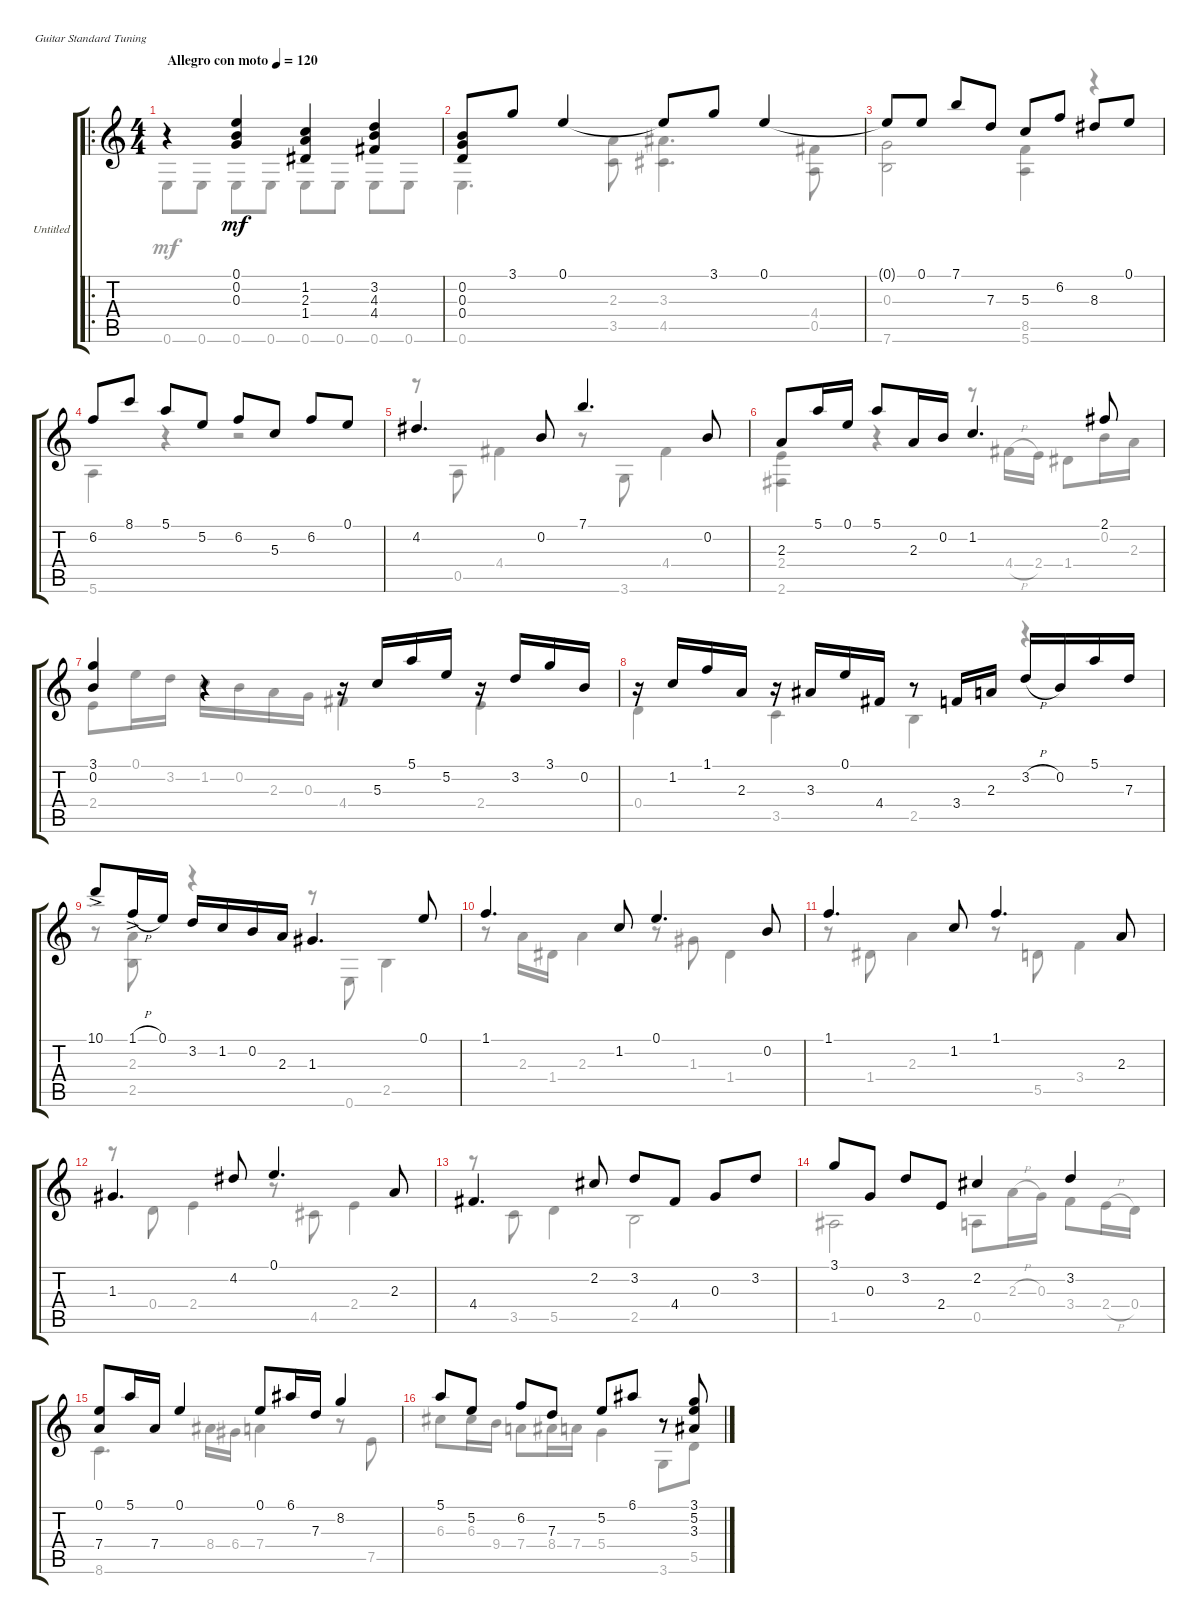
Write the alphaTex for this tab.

\bracketExtendMode groupsimilarinstruments
\firstSystemTrackNameOrientation horizontal
\otherSystemsTrackNameOrientation horizontal
\track ("Untitled" "Untitled") {instrument acousticguitarnylon}
\staff {score tabs}
\tuning (E4 B3 G3 D3 A2 E2)
\voice
\ro
\ts (4 4)
\tempo (120 "Allegro con moto")
\clef g2
\ks c
r.4{dy mf instrument acousticguitarnylon} (0.1 0.2 0.3).4 (1.2 2.3 1.4).4 (3.2 4.3 4.4).4 |
(0.2 0.3 0.4).8 3.1.8 0.1.4 0.1{t}.8 3.1.8 0.1.4 |
0.1{t}.8 0.1.8 7.1.8 7.3.8 5.3.8 6.2.8 8.3.8 0.1.8 |
6.2.8 8.1.8 5.1.8 5.2.8 6.2.8 5.3.8 6.2.8 0.1.8 |
4.2.4{d} 0.2.8 7.1.4{d} 0.2.8 |
2.3.8 5.1.16 0.1.16 5.1.8 2.3.16 0.2.16 1.2.4{d} 2.1.8 |
(3.1 0.2).4 r.4 r.16 5.3.16 5.1.16 5.2.16 r.16 3.2.16 3.1.16 0.2.16 |
r.16 1.2.16 1.1.16 2.3.16 r.16 3.3.16 0.1.16 4.4.16 r.8 3.4.16 2.3.16 3.2{h}.16 0.2.16 5.1.16 7.3.16 |
10.1{ac}.8 1.1{h ac}.16 0.1.16 3.2.16 1.2.16 0.2.16 2.3.16 1.3.4{d} 0.1.8 |
1.1.4{d} 1.2.8 0.1.4{d} 0.2.8 |
1.1.4{d} 1.2.8 1.1.4{d} 2.3.8 |
1.3.4{d} 4.2.8 0.1.4{d} 2.3.8 |
4.4.4{d} 2.2.8 3.2.8 4.4.8 0.3.8 3.2.8 |
3.1.8 0.3.8 3.2.8 2.4.8 2.2.4 3.2.4 |
(0.1 7.4).8 5.1.16 7.4.16 0.1.4 0.1.8 6.1.16 7.3.16 8.2.4 |
5.1.8 5.2.8 6.2.8 7.3.8 5.2.8 6.1.8 r.8 (3.1 5.2 3.3).8
\voice
\clef g2
\ottava regular
\simile none
\ks c
0.6.8{dy mf} 0.6.8 0.6.8 0.6.8 0.6.8 0.6.8 0.6.8 0.6.8 |
0.6.4{d} (2.3 3.5).8 (3.3 4.5).4{d} (4.4 0.5).8 |
(0.3 7.6).2 (8.5 5.6).4 r.4 |
5.6.4 r.4 r.2 |
r.8 0.5.8 4.4.4 r.8 3.6.8 4.4.4 |
(2.4 2.6).4 r.4 r.8 4.4{h}.16 2.4.16 1.4.8 0.2.16 2.3.16 |
2.4.8 0.1.16 3.2.16 1.2.16 0.2.16 2.3.16 0.3.16 4.4.4 2.4.4 |
0.4.4 3.5.4 2.5.4 r.4 |
r.8 (2.3 2.5).8 r.4 r.8 0.6.8 2.5.4 |
r.8 2.3.16 1.4.16 2.3.4 r.8 1.3.8 1.4.4 |
r.8 1.4.8 2.3.4 r.8 5.5.8 3.4.4 |
r.8 0.4.8 2.4.4 r.8 4.5.8 2.4.4 |
r.8 3.5.8 5.5.4 2.5.2 |
1.5.2 0.5.8 2.3{h}.16 0.3.16 3.4.8 2.4{h}.16 0.4.16 |
8.6.4{d} 8.4.16 6.4.16 7.4.4 r.8 7.5.8 |
6.3.8 6.3.16 9.4.16 7.4.8 8.4.16 7.4.16 5.4.4 3.6.8 5.5.8
